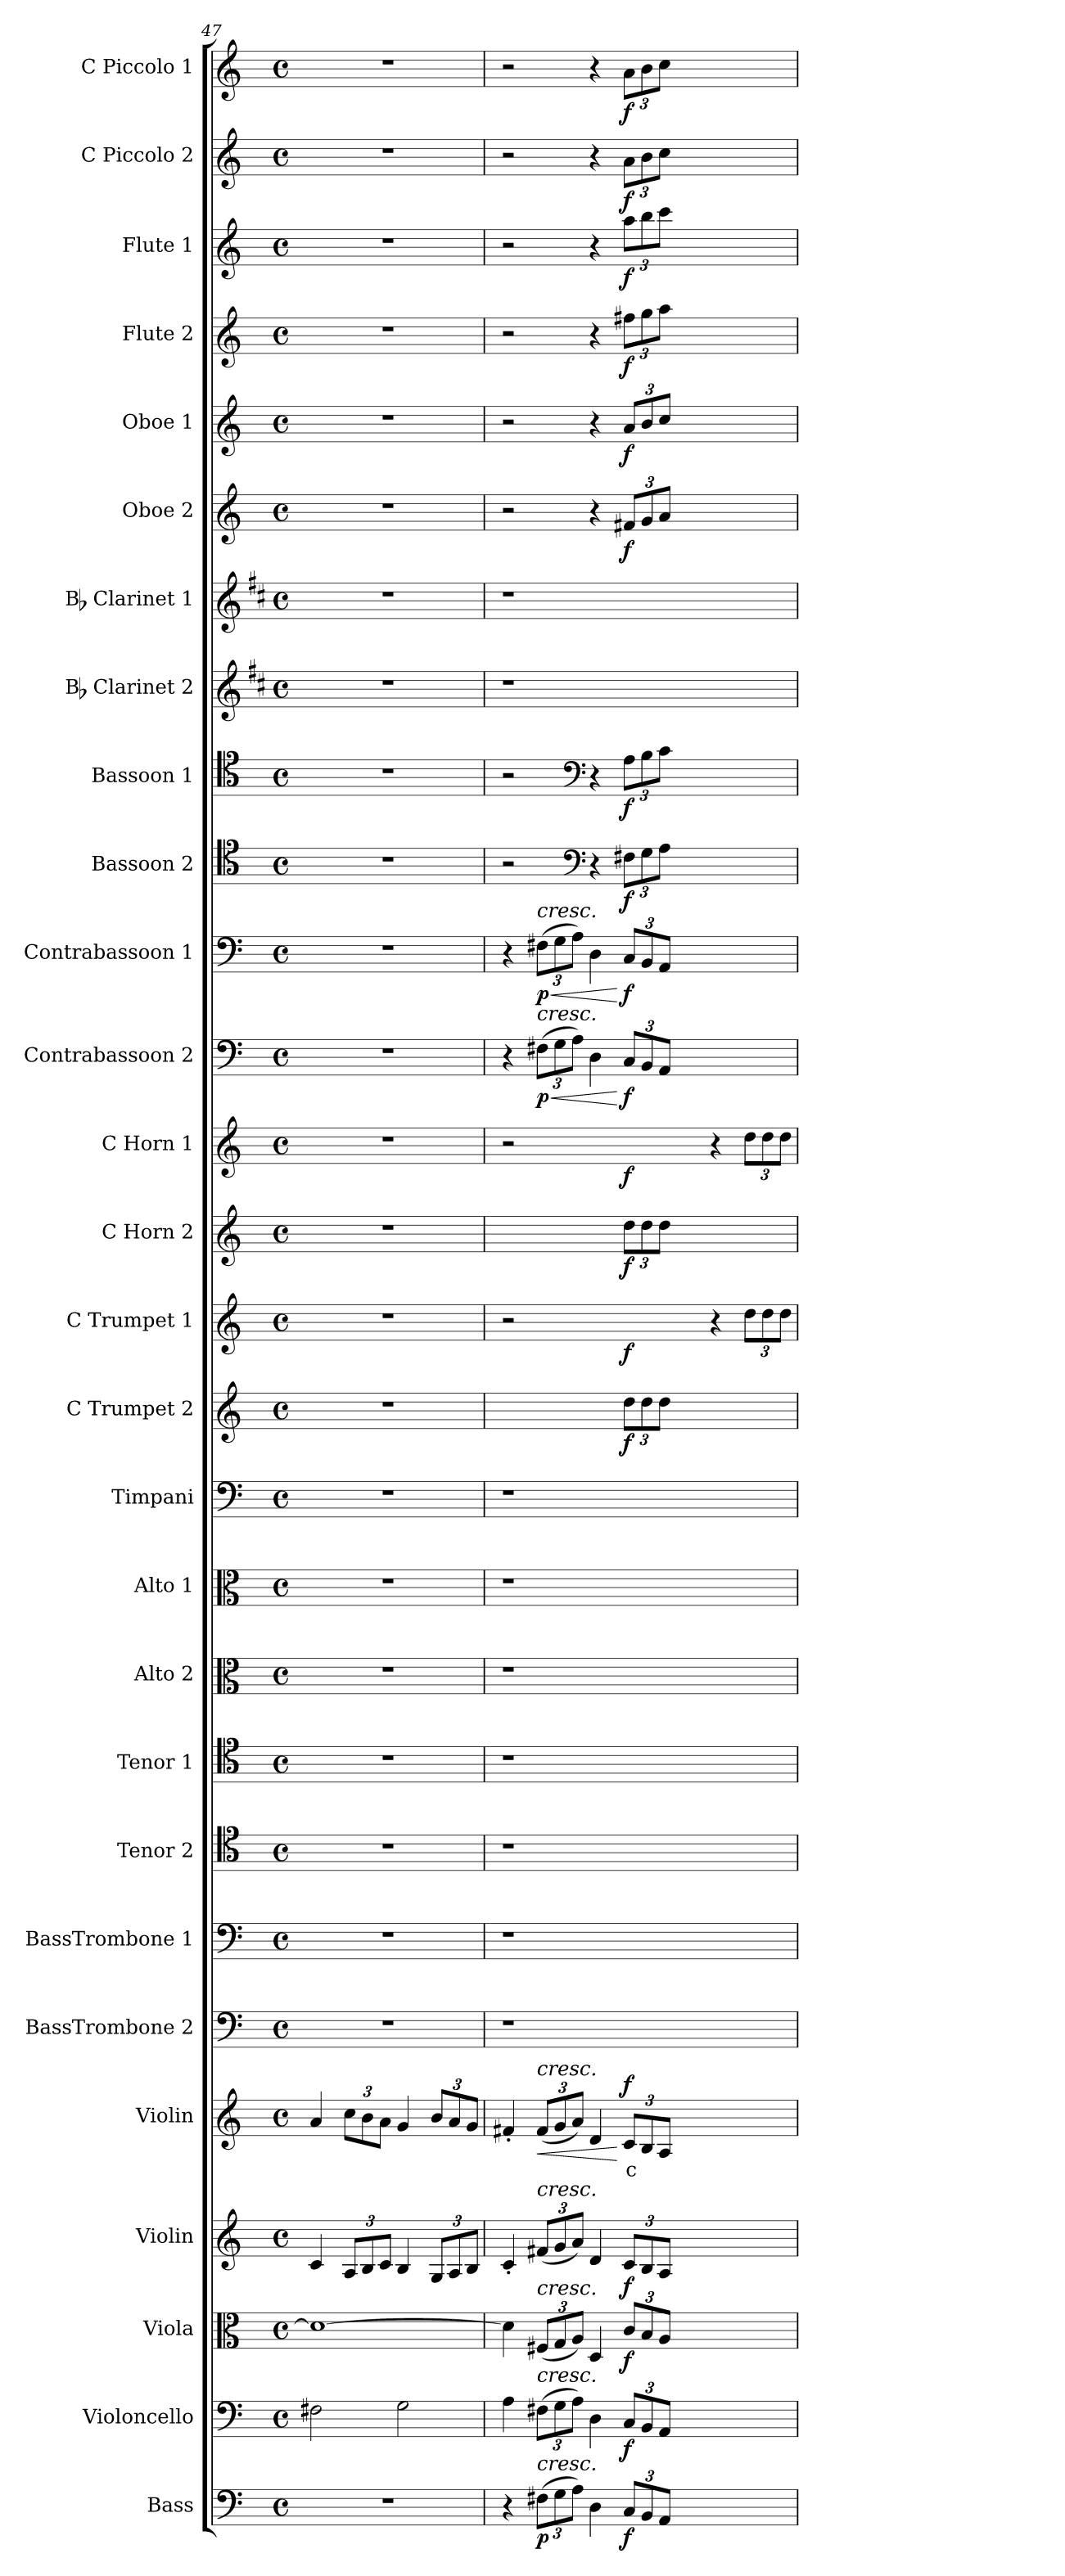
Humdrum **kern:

**kern	**dynam	**kern	**dynam	**kern	**dynam	**kern	**dynam	**kern	**text	**dynam	**kern	**kern	**kern	**kern	**kern	**kern	**kern	**kern	**dynam	**kern	**dynam	**kern	**dynam	**kern	**dynam	**kern	**dynam	**kern	**dynam	**kern	**dynam	**kern	**dynam	**kern	**kern	**kern	**dynam	**kern	**dynam	**kern	**dynam	**kern	**dynam	**kern	**dynam	**kern	**dynam
*part28	*part28	*part27	*part27	*part26	*part26	*part25	*part25	*part24	*part24	*part24	*part23	*part22	*part21	*part20	*part19	*part18	*part17	*part16	*part16	*part15	*part15	*part14	*part14	*part13	*part13	*part12	*part12	*part11	*part11	*part10	*part10	*part9	*part9	*part8	*part7	*part6	*part6	*part5	*part5	*part4	*part4	*part3	*part3	*part2	*part2	*part1	*part1
*staff28	*staff28	*staff27	*staff27	*staff26	*staff26	*staff25	*staff25	*staff24	*staff24	*staff24	*staff23	*staff22	*staff21	*staff20	*staff19	*staff18	*staff17	*staff16	*staff16	*staff15	*staff15	*staff14	*staff14	*staff13	*staff13	*staff12	*staff12	*staff11	*staff11	*staff10	*staff10	*staff9	*staff9	*staff8	*staff7	*staff6	*staff6	*staff5	*staff5	*staff4	*staff4	*staff3	*staff3	*staff2	*staff2	*staff1	*staff1
*I"Bass	*	*I"Violoncello	*	*I"Viola	*	*I"Violin	*	*I"Violin	*	*	*I"BassTrombone 2	*I"BassTrombone 1	*I"Tenor 2	*I"Tenor 1	*I"Alto 2	*I"Alto 1	*I"Timpani	*I"C Trumpet 2	*	*I"C Trumpet 1	*	*I"C Horn 2	*	*I"C Horn 1	*	*I"Contrabassoon 2	*	*I"Contrabassoon 1	*	*I"Bassoon 2	*	*I"Bassoon 1	*	*I"Bb Clarinet 2	*I"Bb Clarinet 1	*I"Oboe 2	*	*I"Oboe 1	*	*I"Flute 2	*	*I"Flute 1	*	*I"C Piccolo 2	*	*I"C Piccolo 1	*
*I'B	*	*I'Vc	*	*I'Vla	*	*I'Vln	*	*I'Vln	*	*	*I'BTrb 2	*I'BTrb 1	*I'T 2	*I'T 1	*I'A 2	*I'A 1	*I'Timp	*I'Tpt 2	*	*I'Tpt 1	*	*I'Hn 2	*	*I'Hn 1	*	*I'C Bsn 2	*	*I'C Bsn 1	*	*I'Bsn 2	*	*I'Bsn 1	*	*I'Cl 2	*I'Cl 1	*I'Ob 2	*	*I'Ob 1	*	*I'Fl 2	*	*I'Fl 1	*	*I'Picc 2	*	*I'Picc 1	*
*clefF4	*	*clefF4	*	*clefC3	*	*clefG2	*	*clefG2	*	*	*clefF4	*clefF4	*clefC4	*clefC4	*clefC3	*clefC3	*clefF4	*clefG2	*	*clefG2	*	*clefG2	*	*clefG2	*	*clefF4	*	*clefF4	*	*clefC4	*	*clefC4	*	*clefG2	*clefG2	*clefG2	*	*clefG2	*	*clefG2	*	*clefG2	*	*clefG2	*	*clefG2	*
*ITrd7c12	*	*	*	*	*	*	*	*	*	*	*	*	*	*	*	*	*	*ITrd1c2	*	*ITrd1c2	*	*ITrd4c7	*	*ITrd4c7	*	*ITrd7c12	*	*ITrd7c12	*	*	*	*	*	*ITrd1c2	*ITrd1c2	*	*	*	*	*	*	*	*	*ITrd-7c-12	*	*ITrd-7c-12	*
*k[]	*	*k[]	*	*k[]	*	*k[]	*	*k[]	*	*	*k[]	*k[]	*k[]	*k[]	*k[]	*k[]	*k[]	*k[b-e-]	*	*k[b-e-]	*	*k[b-]	*	*k[b-]	*	*k[]	*	*k[]	*	*k[]	*	*k[]	*	*k[]	*k[]	*k[]	*	*k[]	*	*k[]	*	*k[]	*	*k[]	*	*k[]	*
*M4/4	*	*M4/4	*	*M4/4	*	*M4/4	*	*M4/4	*	*	*M4/4	*M4/4	*M4/4	*M4/4	*M4/4	*M4/4	*M4/4	*M4/4	*	*M4/4	*	*M4/4	*	*M4/4	*	*M4/4	*	*M4/4	*	*M4/4	*	*M4/4	*	*M4/4	*M4/4	*M4/4	*	*M4/4	*	*M4/4	*	*M4/4	*	*M4/4	*	*M4/4	*
*met(c)	*	*met(c)	*	*met(c)	*	*met(c)	*	*met(c)	*	*	*met(c)	*met(c)	*met(c)	*met(c)	*met(c)	*met(c)	*met(c)	*met(c)	*	*met(c)	*	*met(c)	*	*met(c)	*	*met(c)	*	*met(c)	*	*met(c)	*	*met(c)	*	*met(c)	*met(c)	*met(c)	*	*met(c)	*	*met(c)	*	*met(c)	*	*met(c)	*	*met(c)	*
=47	=47	=47	=47	=47	=47	=47	=47	=47	=47	=47	=47	=47	=47	=47	=47	=47	=47	=47	=47	=47	=47	=47	=47	=47	=47	=47	=47	=47	=47	=47	=47	=47	=47	=47	=47	=47	=47	=47	=47	=47	=47	=47	=47	=47	=47	=47	=47
1r	.	2F#X	.	1d_	.	4c	.	4a	.	.	1r	1r	1r	1r	1r	1r	1r	1r	.	1r	.	1r	.	1r	.	1r	.	1r	.	1r	.	1r	.	1r	1r	1r	.	1r	.	1r	.	1r	.	1r	.	1r	.
*	*	*	*	*	*	*Xbrackettup	*	*Xbrackettup	*	*	*	*	*	*	*	*	*	*	*	*	*	*	*	*	*	*	*	*	*	*	*	*	*	*	*	*	*	*	*	*	*	*	*	*	*	*	*
.	.	.	.	.	.	12AL	.	12ccL	.	.	.	.	.	.	.	.	.	.	.	.	.	.	.	.	.	.	.	.	.	.	.	.	.	.	.	.	.	.	.	.	.	.	.	.	.	.	.
.	.	.	.	.	.	12B	.	12b	.	.	.	.	.	.	.	.	.	.	.	.	.	.	.	.	.	.	.	.	.	.	.	.	.	.	.	.	.	.	.	.	.	.	.	.	.	.	.
.	.	.	.	.	.	12cJ	.	12aJ	.	.	.	.	.	.	.	.	.	.	.	.	.	.	.	.	.	.	.	.	.	.	.	.	.	.	.	.	.	.	.	.	.	.	.	.	.	.	.
.	.	2G	.	.	.	4B	.	4g	.	.	.	.	.	.	.	.	.	.	.	.	.	.	.	.	.	.	.	.	.	.	.	.	.	.	.	.	.	.	.	.	.	.	.	.	.	.	.
.	.	.	.	.	.	12GL	.	12bL	.	.	.	.	.	.	.	.	.	.	.	.	.	.	.	.	.	.	.	.	.	.	.	.	.	.	.	.	.	.	.	.	.	.	.	.	.	.	.
.	.	.	.	.	.	12A	.	12a	.	.	.	.	.	.	.	.	.	.	.	.	.	.	.	.	.	.	.	.	.	.	.	.	.	.	.	.	.	.	.	.	.	.	.	.	.	.	.
.	.	.	.	.	.	12BJ	.	12gJ	.	.	.	.	.	.	.	.	.	.	.	.	.	.	.	.	.	.	.	.	.	.	.	.	.	.	.	.	.	.	.	.	.	.	.	.	.	.	.
=48	=48	=48	=48	=48	=48	=48	=48	=48	=48	=48	=48	=48	=48	=48	=48	=48	=48	=48	=48	=48	=48	=48	=48	=48	=48	=48	=48	=48	=48	=48	=48	=48	=48	=48	=48	=48	=48	=48	=48	=48	=48	=48	=48	=48	=48	=48	=48
*	*	*	*	*	*	*	*	*	*	*	*	*	*	*	*	*	*	*	*	*^	*	*	*	*^	*	*	*	*	*	*	*	*	*	*	*	*	*	*	*	*	*	*	*	*	*	*	*
4r	.	4A	.	4d]	.	4c'	.	4f#X'	.	.	1r	1r	1r	1r	1r	1r	1r	2.ryy	.	2r	2.ryy	.	2.ryy	.	2r	2.ryy	.	4r	.	4r	.	2r	.	2r	.	1r	1r	2r	.	2r	.	2r	.	2r	.	2r	.	2r	.
*Xbrackettup	*	*Xbrackettup	*	*Xbrackettup	*	*	*	*	*	*	*	*	*	*	*	*	*	*	*	*	*	*	*	*	*	*	*	*	*	*	*	*	*	*	*	*	*	*	*	*	*	*	*	*	*	*	*	*	*
!	!	!	!	!	!	!	!	!	!	!LO:HP:b	!	!	!	!	!	!	!	!	!	!	!	!	!	!	!	!	!	!	!	!	!	!	!	!	!	!	!	!	!	!	!	!	!	!	!	!	!	!	!
*	*	*	*	*	*	*	*	*	*	*	*	*	*	*	*	*	*	*	*	*	*	*	*	*	*	*	*	*Xbrackettup	*	*	*	*	*	*	*	*	*	*	*	*	*	*	*	*	*	*	*	*	*
!	!	!	!	!	!	!	!	!	!	!	!	!	!	!	!	!	!	!	!	!	!	!	!	!	!	!	!	!	!LO:HP:b	!	!	!	!	!	!	!	!	!	!	!	!	!	!	!	!	!	!	!	!
*	*	*	*	*	*	*	*	*	*	*	*	*	*	*	*	*	*	*	*	*	*	*	*	*	*	*	*	*	*	*Xbrackettup	*	*	*	*	*	*	*	*	*	*	*	*	*	*	*	*	*	*	*
!	!	!	!	!	!	!	!	!	!	!	!	!	!	!	!	!	!	!	!	!	!	!	!	!	!	!	!	!	!	!LO:TX:a:i:t=cresc.	!	!	!	!	!	!	!	!	!	!	!	!	!	!	!	!	!	!	!
!	!	!	!	!	!	!	!	!	!	!	!	!	!	!	!	!	!	!	!	!	!	!	!	!	!	!	!	!LO:TX:a:i:t=cresc.	!	!	!	!	!	!	!	!	!	!	!	!	!	!	!	!	!	!	!	!	!
!	!	!	!	!	!	!	!	!LO:TX:a:i:t=cresc.	!	!	!	!	!	!	!	!	!	!	!	!	!	!	!	!	!	!	!	!	!	!	!	!	!	!	!	!	!	!	!	!	!	!	!	!	!	!	!	!	!
!	!	!	!	!	!	!LO:TX:a:i:t=cresc.	!	!	!	!	!	!	!	!	!	!	!	!	!	!	!	!	!	!	!	!	!	!	!	!	!	!	!	!	!	!	!	!	!	!	!	!	!	!	!	!	!	!	!
!	!	!	!	!LO:TX:a:i:t=cresc.	!	!	!	!	!	!	!	!	!	!	!	!	!	!	!	!	!	!	!	!	!	!	!	!	!	!	!	!	!	!	!	!	!	!	!	!	!	!	!	!	!	!	!	!	!
!	!	!LO:TX:a:i:t=cresc.	!	!	!	!	!	!	!	!	!	!	!	!	!	!	!	!	!	!	!	!	!	!	!	!	!	!	!	!	!	!	!	!	!	!	!	!	!	!	!	!	!	!	!	!	!	!	!
!LO:TX:a:i:t=cresc.	!	!	!	!	!	!	!	!	!	!	!	!	!	!	!	!	!	!	!	!	!	!	!	!	!	!	!	!	!	!	!	!	!	!	!	!	!	!	!	!	!	!	!	!	!	!	!	!	!
!	!LO:DY:b	!	!	!	!	!	!	!	!	!	!	!	!	!	!	!	!	!	!	!	!	!	!	!	!	!	!	!	!LO:DY:n=1:b	!	!LO:HP:b	!	!	!	!	!	!	!	!	!	!	!	!	!	!	!	!	!	!
!	!	!	!	!	!	!	!	!	!	!	!	!	!	!	!	!	!	!	!	!	!	!	!	!	!	!	!	!	!	!	!LO:DY:n=1:b	!	!	!	!	!	!	!	!	!	!	!	!	!	!	!	!	!	!
(12FF#XL	p	(12F#XL	.	(12F#XL	.	(12f#XL	.	(12f#L	.	<	.	.	.	.	.	.	.	.	.	.	.	.	.	.	.	.	.	(12FF#XL	< p	(12FF#XL	< p	.	.	.	.	.	.	.	.	.	.	.	.	.	.	.	.	.	.
12GG	.	12G	.	12G	.	12g	.	12g	.	.	.	.	.	.	.	.	.	.	.	.	.	.	.	.	.	.	.	12GG	.	12GG	.	.	.	.	.	.	.	.	.	.	.	.	.	.	.	.	.	.	.
12AAJ)	.	12AJ)	.	12AJ)	.	12aJ)	.	12aJ)	.	.	.	.	.	.	.	.	.	.	.	.	.	.	.	.	.	.	.	12AAJ)	.	12AAJ)	.	.	.	.	.	.	.	.	.	.	.	.	.	.	.	.	.	.	.
*	*	*	*	*	*	*	*	*	*	*	*	*	*	*	*	*	*	*	*	*	*	*	*	*	*	*	*	*	*	*	*	*clefF4	*	*clefF4	*	*	*	*	*	*	*	*	*	*	*	*	*	*	*
4DD	.	4D	.	4D	.	4d	.	4d	.	.	.	.	.	.	.	.	.	.	.	2.ryy	.	.	.	.	2.ryy	.	.	4DD	.	4DD	.	4r	.	4r	.	.	.	4r	.	4r	.	4r	.	4r	.	4r	.	4r	.
!	!	!	!	!	!	!	!	!	!LO:LY:b	!	!	!	!	!	!	!	!	!	!	!	!	!	!	!	!	!	!	!	!	!	!	!	!	!	!	!	!	!	!	!	!	!	!	!	!	!	!	!	!
*	*	*	*	*	*	*	*	*	*	*	*	*	*	*	*	*	*	*Xbrackettup	*	*	*	*	*Xbrackettup	*	*	*	*	*	*	*	*	*Xbrackettup	*	*Xbrackettup	*	*	*	*Xbrackettup	*	*Xbrackettup	*	*Xbrackettup	*	*Xbrackettup	*	*Xbrackettup	*	*Xbrackettup	*
!	!LO:DY:b	!	!LO:DY:b	!	!LO:DY:b	!	!LO:DY:b	!	!	!LO:DY:n=1:b	!	!	!	!	!	!	!	!	!LO:DY:b	!	!	!LO:DY:b	!	!LO:DY:b	!	!	!LO:DY:b	!	!LO:DY:n=2:b	!	!LO:DY:n=2:b	!	!LO:DY:b	!	!LO:DY:b	!	!	!	!LO:DY:b	!	!LO:DY:b	!	!LO:DY:b	!	!LO:DY:b	!	!LO:DY:b	!	!LO:DY:b
12CCL	f	12CL	f	12cL	f	12cL	f	12cL	c	[ f	.	.	.	.	.	.	.	12ccL	f	.	1ryy	f	12gL	f	.	1ryy	f	12CCL	[ f	12CCL	[ f	12F#X\L	f	12A\L	f	.	.	12f#X/L	f	12a/L	f	12ff#X\L	f	12aa\L	f	12aaL	f	12aaL	f
12BBB	.	12BB	.	12B	.	12B	.	12B	.	.	.	.	.	.	.	.	.	12cc	.	.	.	.	12g	.	.	.	.	12BBB	.	12BBB	.	12G\	.	12B\	.	.	.	12g/	.	12b/	.	12gg\	.	12bb\	.	12bb	.	12bb	.
12AAAJ	.	12AAJ	.	12AJ	.	12AJ	.	12AJ	.	.	.	.	.	.	.	.	.	12ccJ	.	.	.	.	12gJ	.	.	.	.	12AAAJ	.	12AAAJ	.	12A\J	.	12c\J	.	.	.	12a/J	.	12cc/J	.	12aa\J	.	12ccc\J	.	12cccJ	.	12cccJ	.
2.ryy	.	2.ryy	.	2.ryy	.	2.ryy	.	2.ryy	.	.	2.ryy	2.ryy	2.ryy	2.ryy	2.ryy	2.ryy	2.ryy	2.ryy	.	.	.	.	2.ryy	.	.	.	.	2.ryy	.	2.ryy	.	2.ryy	.	2.ryy	.	2.ryy	2.ryy	2.ryy	.	2.ryy	.	2.ryy	.	2.ryy	.	2.ryy	.	2.ryy	.
.	.	.	.	.	.	.	.	.	.	.	.	.	.	.	.	.	.	.	.	4r	.	.	.	.	4r	.	.	.	.	.	.	.	.	.	.	.	.	.	.	.	.	.	.	.	.	.	.	.	.
*	*	*	*	*	*	*	*	*	*	*	*	*	*	*	*	*	*	*	*	*Xbrackettup	*	*	*	*	*Xbrackettup	*	*	*	*	*	*	*	*	*	*	*	*	*	*	*	*	*	*	*	*	*	*	*	*
.	.	.	.	.	.	.	.	.	.	.	.	.	.	.	.	.	.	.	.	12ccL	.	.	.	.	12gL	.	.	.	.	.	.	.	.	.	.	.	.	.	.	.	.	.	.	.	.	.	.	.	.
.	.	.	.	.	.	.	.	.	.	.	.	.	.	.	.	.	.	.	.	12cc	.	.	.	.	12g	.	.	.	.	.	.	.	.	.	.	.	.	.	.	.	.	.	.	.	.	.	.	.	.
.	.	.	.	.	.	.	.	.	.	.	.	.	.	.	.	.	.	.	.	12ccJ	.	.	.	.	12gJ	.	.	.	.	.	.	.	.	.	.	.	.	.	.	.	.	.	.	.	.	.	.	.	.
*	*	*	*	*	*	*	*	*	*	*	*	*	*	*	*	*	*	*	*	*v	*v	*	*	*	*v	*v	*	*	*	*	*	*	*	*	*	*	*	*	*	*	*	*	*	*	*	*	*	*	*
=	=	=	=	=	=	=	=	=	=	=	=	=	=	=	=	=	=	=	=	=	=	=	=	=	=	=	=	=	=	=	=	=	=	=	=	=	=	=	=	=	=	=	=	=	=	=	=
*-	*-	*-	*-	*-	*-	*-	*-	*-	*-	*-	*-	*-	*-	*-	*-	*-	*-	*-	*-	*-	*-	*-	*-	*-	*-	*-	*-	*-	*-	*-	*-	*-	*-	*-	*-	*-	*-	*-	*-	*-	*-	*-	*-	*-	*-	*-	*-
